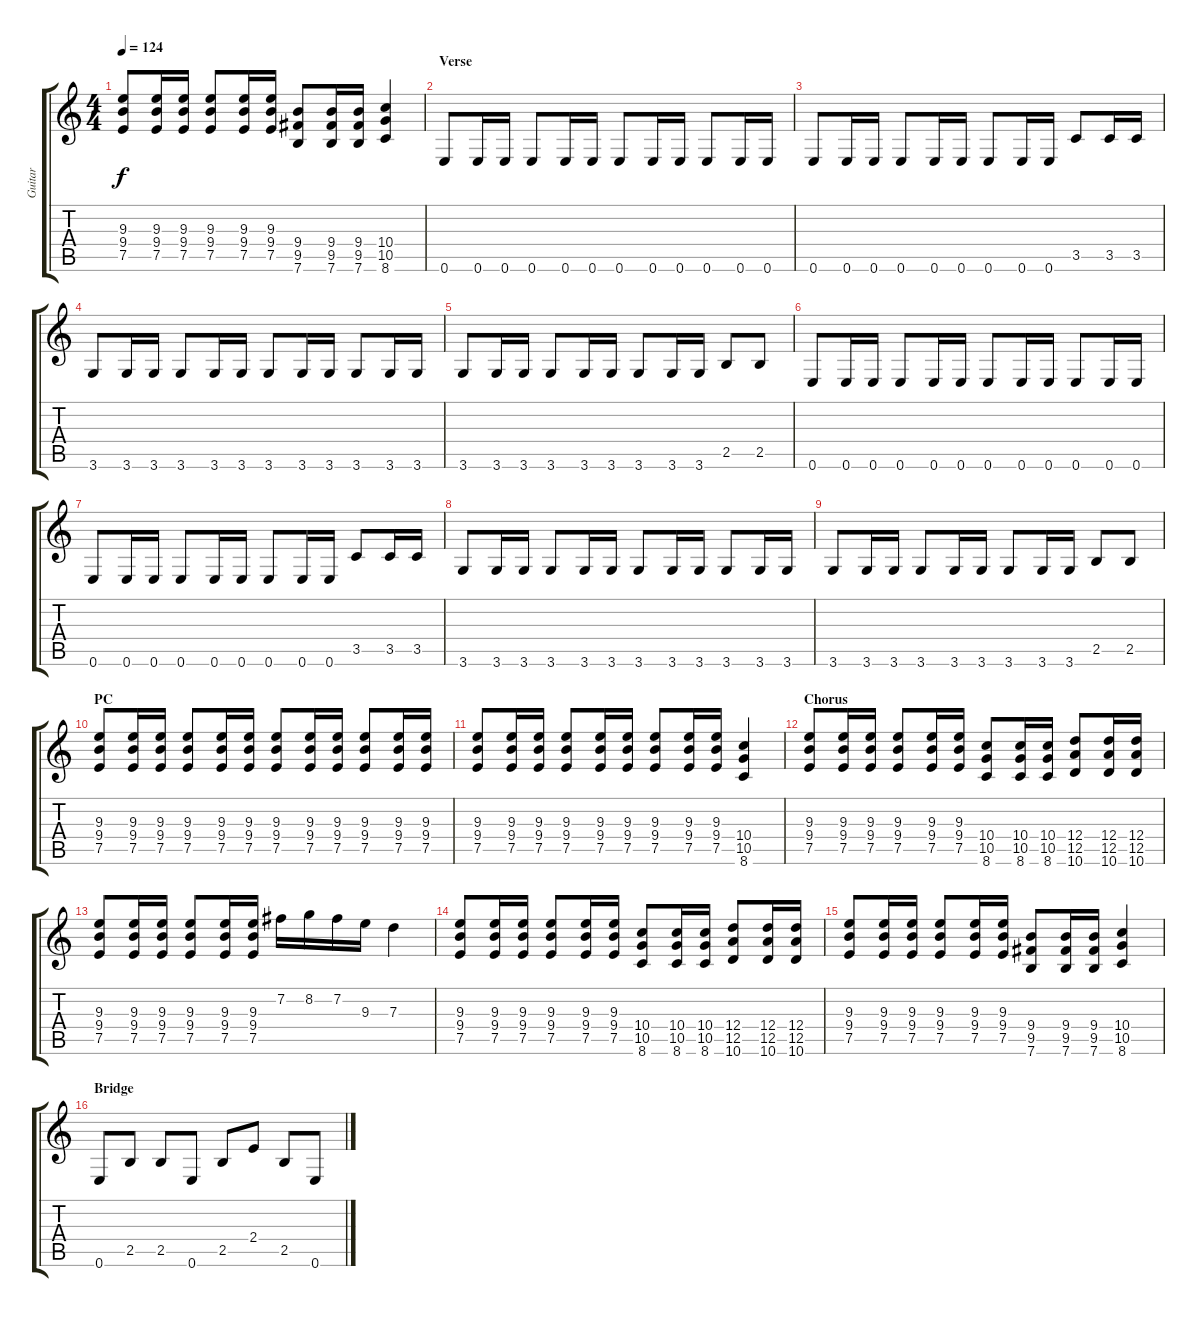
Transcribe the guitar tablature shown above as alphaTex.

\track ("Guitar" "Guitar") {instrument acousticguitarnylon}
\staff {score tabs}
\tuning (E4 B3 G3 D3 A2 E2) {hide}
\ts (4 4)
\tempo 124
\clef g2
\ks c
(9.3 9.4 7.5).8{dy f} (9.3 9.4 7.5).16 (9.3 9.4 7.5).16 (9.3 9.4 7.5).8 (9.3 9.4 7.5).16 (9.3 9.4 7.5).16 (9.4 9.5 7.6).8 (9.4 9.5 7.6).16 (9.4 9.5 7.6).16 (10.4 10.5 8.6).4 |
\section ("" "Verse")
0.6.8 0.6.16 0.6.16 0.6.8 0.6.16 0.6.16 0.6.8 0.6.16 0.6.16 0.6.8 0.6.16 0.6.16 |
0.6.8 0.6.16 0.6.16 0.6.8 0.6.16 0.6.16 0.6.8 0.6.16 0.6.16 3.5.8 3.5.16 3.5.16 |
3.6.8 3.6.16 3.6.16 3.6.8 3.6.16 3.6.16 3.6.8 3.6.16 3.6.16 3.6.8 3.6.16 3.6.16 |
3.6.8 3.6.16 3.6.16 3.6.8 3.6.16 3.6.16 3.6.8 3.6.16 3.6.16 2.5.8 2.5.8 |
0.6.8 0.6.16 0.6.16 0.6.8 0.6.16 0.6.16 0.6.8 0.6.16 0.6.16 0.6.8 0.6.16 0.6.16 |
0.6.8 0.6.16 0.6.16 0.6.8 0.6.16 0.6.16 0.6.8 0.6.16 0.6.16 3.5.8 3.5.16 3.5.16 |
3.6.8 3.6.16 3.6.16 3.6.8 3.6.16 3.6.16 3.6.8 3.6.16 3.6.16 3.6.8 3.6.16 3.6.16 |
3.6.8 3.6.16 3.6.16 3.6.8 3.6.16 3.6.16 3.6.8 3.6.16 3.6.16 2.5.8 2.5.8 |
\section ("" "PC")
(9.3 9.4 7.5).8 (9.3 9.4 7.5).16 (9.3 9.4 7.5).16 (9.3 9.4 7.5).8 (9.3 9.4 7.5).16 (9.3 9.4 7.5).16 (9.3 9.4 7.5).8 (9.3 9.4 7.5).16 (9.3 9.4 7.5).16 (9.3 9.4 7.5).8 (9.3 9.4 7.5).16 (9.3 9.4 7.5).16 |
(9.3 9.4 7.5).8 (9.3 9.4 7.5).16 (9.3 9.4 7.5).16 (9.3 9.4 7.5).8 (9.3 9.4 7.5).16 (9.3 9.4 7.5).16 (9.3 9.4 7.5).8 (9.3 9.4 7.5).16 (9.3 9.4 7.5).16 (10.4 10.5 8.6).4 |
\section ("" "Chorus")
(9.3 9.4 7.5).8 (9.3 9.4 7.5).16 (9.3 9.4 7.5).16 (9.3 9.4 7.5).8 (9.3 9.4 7.5).16 (9.3 9.4 7.5).16 (10.4 10.5 8.6).8 (10.4 10.5 8.6).16 (10.4 10.5 8.6).16 (12.4 12.5 10.6).8 (12.4 12.5 10.6).16 (12.4 12.5 10.6).16 |
(9.3 9.4 7.5).8 (9.3 9.4 7.5).16 (9.3 9.4 7.5).16 (9.3 9.4 7.5).8 (9.3 9.4 7.5).16 (9.3 9.4 7.5).16 7.2.16 8.2.16 7.2.16 9.3.16 7.3.4 |
(9.3 9.4 7.5).8 (9.3 9.4 7.5).16 (9.3 9.4 7.5).16 (9.3 9.4 7.5).8 (9.3 9.4 7.5).16 (9.3 9.4 7.5).16 (10.4 10.5 8.6).8 (10.4 10.5 8.6).16 (10.4 10.5 8.6).16 (12.4 12.5 10.6).8 (12.4 12.5 10.6).16 (12.4 12.5 10.6).16 |
(9.3 9.4 7.5).8 (9.3 9.4 7.5).16 (9.3 9.4 7.5).16 (9.3 9.4 7.5).8 (9.3 9.4 7.5).16 (9.3 9.4 7.5).16 (9.4 9.5 7.6).8 (9.4 9.5 7.6).16 (9.4 9.5 7.6).16 (10.4 10.5 8.6).4 |
\section ("" "Bridge")
0.6.8{instrument distortionguitar} 2.5.8 2.5.8 0.6.8 2.5.8 2.4.8 2.5.8 0.6.8
